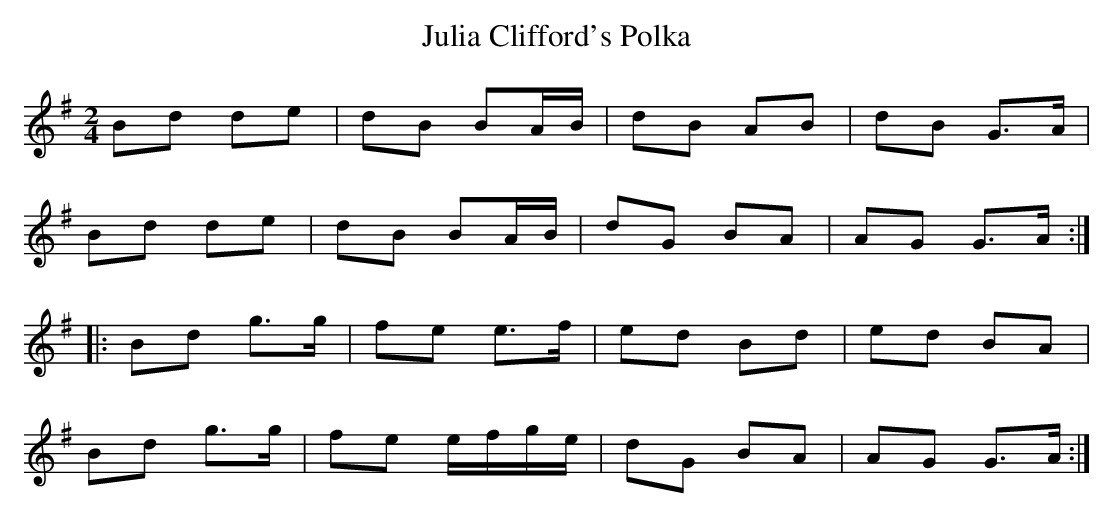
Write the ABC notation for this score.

X:1
T:Julia Clifford's Polka
M:2/4
L:1/8
K:G
Bd de|dB BA/2B/2|
dB AB|dB G>A|!
Bd de|dB BA/2B/2|
dG BA|AG G>A:|!
|:Bd g>g|fe e>f|
ed Bd|ed BA|!
Bd g>g|fe e/2f/2g/2e/2|
dG BA|AG G>A:|]!
